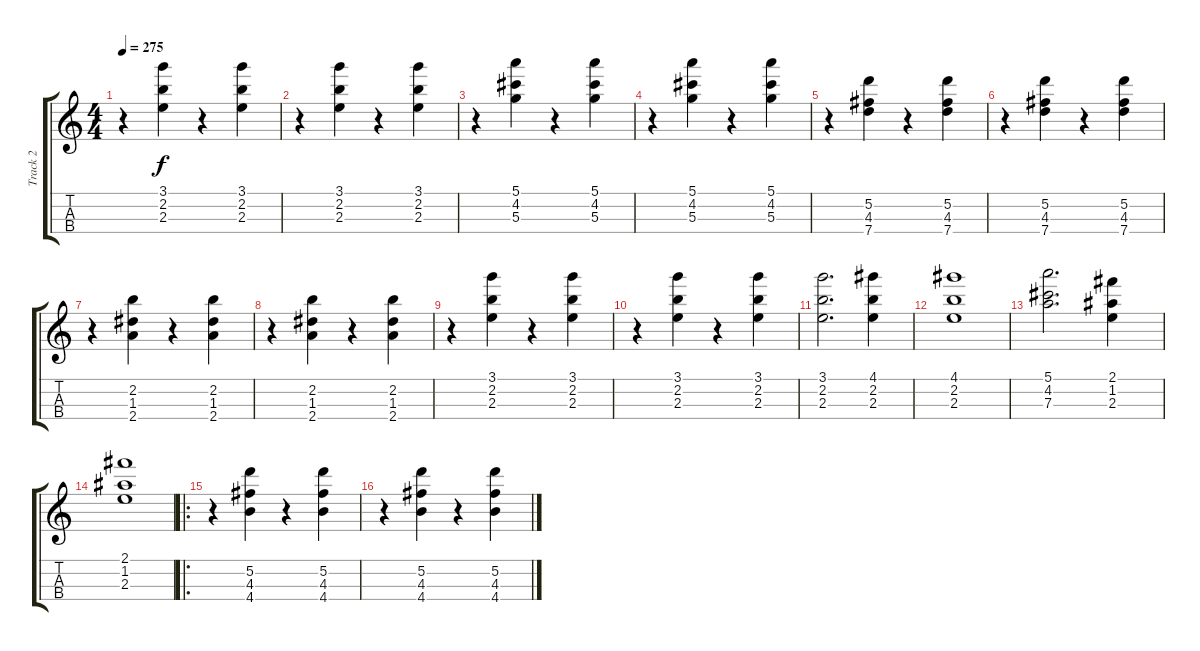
\track ("Track 2" "Track 2") {instrument acousticguitarsteel}
\staff {score tabs}
\tuning (E5 A4 D4 G3) {hide}
\ts (4 4)
\tempo 275
\clef g2
\ks c
r.4{dy f} (3.1 2.2 2.3).4 r.4 (3.1 2.2 2.3).4 |
r.4 (3.1 2.2 2.3).4 r.4 (3.1 2.2 2.3).4 |
r.4 (5.1 4.2 5.3).4 r.4 (5.1 4.2 5.3).4 |
r.4 (5.1 4.2 5.3).4 r.4 (5.1 4.2 5.3).4 |
r.4 (5.2 4.3 7.4).4 r.4 (5.2 4.3 7.4).4 |
r.4 (5.2 4.3 7.4).4 r.4 (5.2 4.3 7.4).4 |
r.4 (2.2 1.3 2.4).4 r.4 (2.2 1.3 2.4).4 |
r.4 (2.2 1.3 2.4).4 r.4 (2.2 1.3 2.4).4 |
r.4 (3.1 2.2 2.3).4 r.4 (3.1 2.2 2.3).4 |
r.4 (3.1 2.2 2.3).4 r.4 (3.1 2.2 2.3).4 |
(3.1 2.2 2.3).2{d} (4.1 2.2 2.3).4 |
(4.1 2.2 2.3).1 |
(5.1 4.2 7.3).2{d} (2.1 1.2 2.3).4 |
(2.1 1.2 2.3).1 |
\ro
r.4 (5.2 4.3 4.4).4 r.4 (5.2 4.3 4.4).4 |
r.4 (5.2 4.3 4.4).4 r.4 (5.2 4.3 4.4).4
